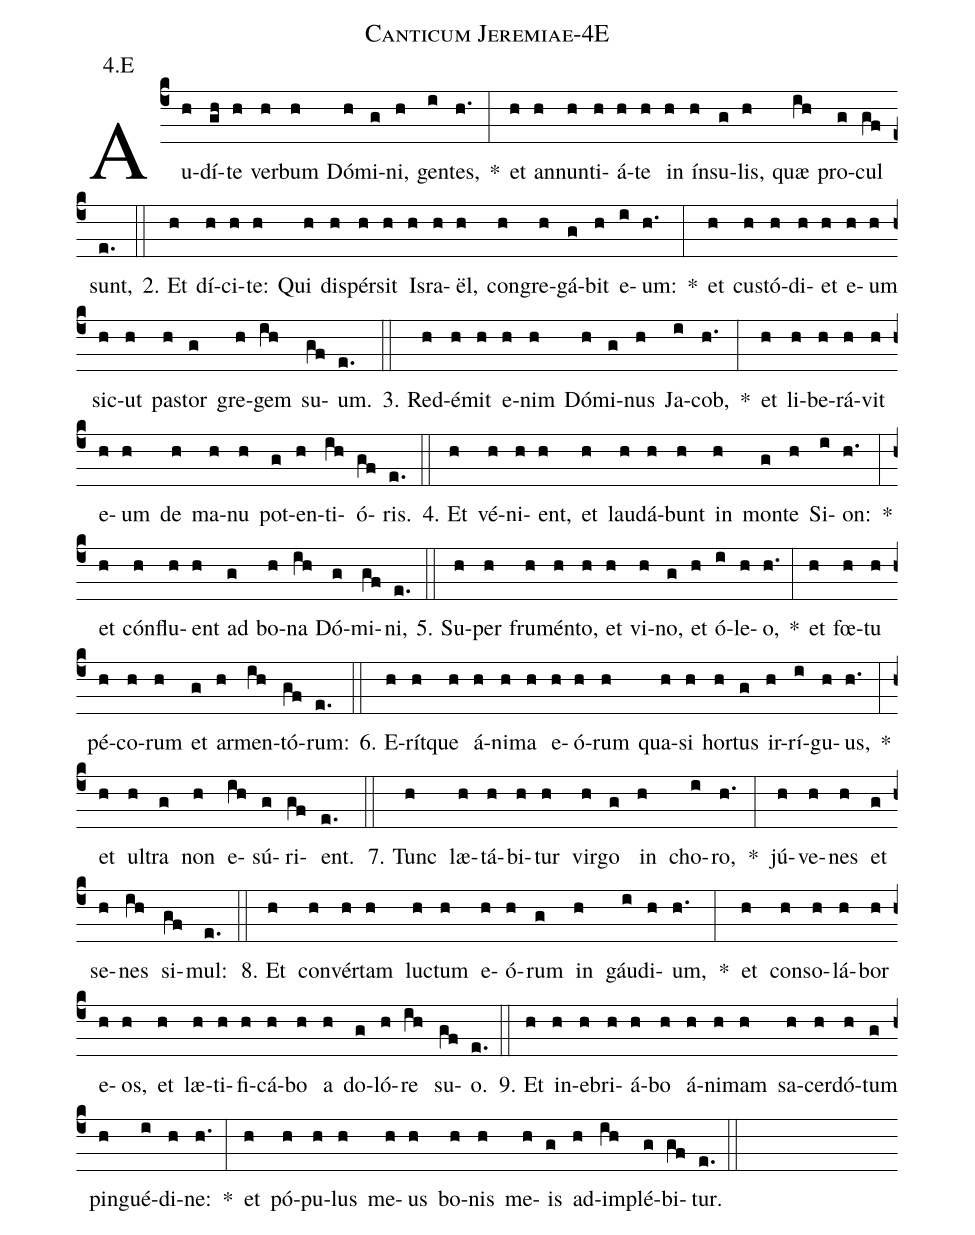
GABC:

name: Canticum Jeremiae-4E;
annotation: 4.E;
%%
(c4)Au(h)dí(gh)te(h) ver(h)bum(h) Dó(h)mi(g)ni,(h) gen(i)tes,(h.) *(:) et(h) an(h)nun(h)ti(h)á(h)te(h) in(h) ín(h)su(g)lis,(h) quæ(ih) pro(g)cul(gf) sunt,(e.) (::)
2. Et(h) dí(h)ci(h)te:(h) Qui(h) di(h)spér(h)sit(h) Is(h)ra(h)ël,(h) con(h)gre(h)gá(g)bit(h) e(i)um:(h.) *(:) et(h) cus(h)tó(h)di(h)et(h) e(h)um(h) sic(h)ut(h) pas(h)tor(g) gre(h)gem(ih) su(gf)um.(e.) (::)
3. Red(h)é(h)mit(h) e(h)nim(h) Dó(h)mi(g)nus(h) Ja(i)cob,(h.) *(:) et(h) li(h)be(h)rá(h)vit(h) e(h)um(h) de(h) ma(h)nu(h) pot(g)en(h)ti(ih)ó(gf)ris.(e.) (::)
4. Et(h) vé(h)ni(h)ent,(h) et(h) lau(h)dá(h)bunt(h) in(h) mon(g)te(h) Si(i)on:(h.) *(:) et(h) cón(h)flu(h)ent(h) ad(g) bo(h)na(ih) Dó(g)mi(gf)ni,(e.) (::)
5. Su(h)per(h) fru(h)mén(h)to,(h) et(h) vi(h)no,(g) et(h) ó(i)le(h)o,(h.) *(:) et(h) fœ(h)tu(h) pé(h)co(h)rum(h) et(g) ar(h)men(ih)tó(gf)rum:(e.) (::)
6. E(h)rít(h)que(h) á(h)ni(h)ma(h) e(h)ó(h)rum(h) qua(h)si(h) hor(h)tus(g) ir(h)rí(i)gu(h)us,(h.) *(:) et(h) ul(h)tra(g) non(h) e(ih)sú(g)ri(gf)ent.(e.) (::)
7. Tunc(h) læ(h)tá(h)bi(h)tur(h) vir(h)go(g) in(h) cho(i)ro,(h.) *(:) jú(h)ve(h)nes(h) et(g) se(h)nes(ih) si(gf)mul:(e.) (::)
8. Et(h) con(h)vér(h)tam(h) luc(h)tum(h) e(h)ó(h)rum(g) in(h) gáu(i)di(h)um,(h.) *(:) et(h) con(h)so(h)lá(h)bor(h) e(h)os,(h) et(h) læ(h)ti(h)fi(h)cá(h)bo(h) a(h) do(g)ló(h)re(ih) su(gf)o.(e.) (::)
9. Et(h) in(h)e(h)bri(h)á(h)bo(h) á(h)ni(h)mam(h) sa(h)cer(h)dó(h)tum(g) pin(h)gué(i)di(h)ne:(h.) *(:) et(h) pó(h)pu(h)lus(h) me(h)us(h) bo(h)nis(h) me(h)is(g) ad(h)im(ih)plé(g)bi(gf)tur.(e.) (::)
